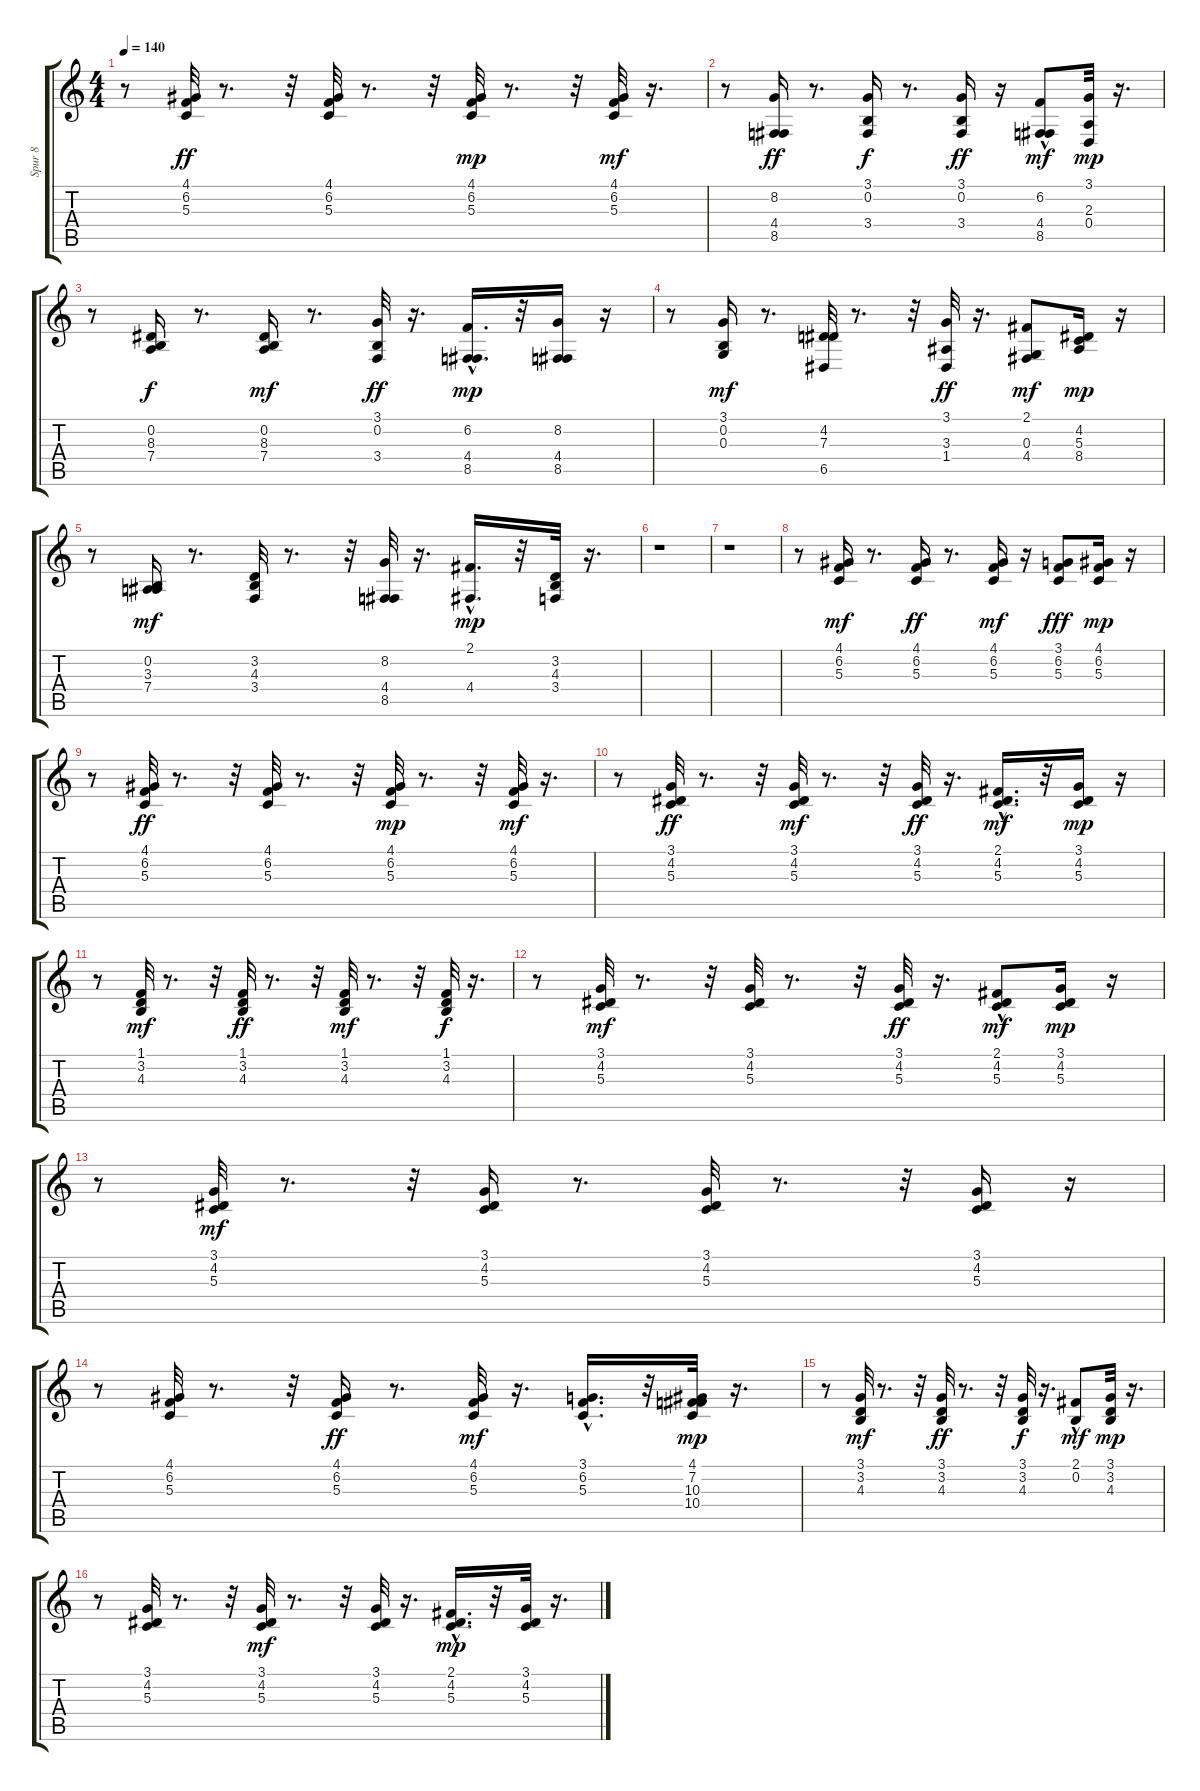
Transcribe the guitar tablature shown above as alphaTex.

\track ("Spur 8" "Spur 8") {instrument trombone}
\staff {score tabs}
\tuning (E4 B3 G3 D3 A2 E2) {hide}
\ts (4 4)
\tempo 140
\clef g2
\ks c
r.8{dy mp} (4.1 6.2 5.3).32{dy ff} r.8{d} r.32 (4.1 6.2 5.3).32 r.8{d} r.32 (4.1 6.2 5.3).32{dy mp} r.8{d} r.32 (4.1 6.2 5.3).32{dy mf} r.16{d} |
r.8 (8.2 4.4 8.5).16{dy ff} r.8{d} (3.1 0.2 3.4).16{dy f} r.8{d} (3.1 0.2 3.4).16{dy ff} r.16 (6.2 4.4{hac} 8.5{hac}).8{dy mf} (3.1 2.3 0.4).32{dy mp} r.16{d} |
r.8 (0.2 8.3 7.4).16{dy f} r.8{d} (0.2 8.3 7.4).16{dy mf} r.8{d} (3.1 0.2 3.4).32{dy ff} r.16{d} (6.2{hac} 4.4 8.5).16{d dy mp} r.32 (8.2 4.4 8.5).16 r.16 |
r.8 (3.1 0.2 0.3).16{dy mf} r.8{d} (4.2 7.3 6.5).32 r.8{d} r.32 (3.1 3.3 1.4).32{dy ff} r.16{d} (2.1 0.3 4.4).8{dy mf} (4.2 5.3 8.4).16{dy mp} r.16 |
r.8 (0.2 3.3 7.4).16{dy mf} r.8{d} (3.2 4.3 3.4).32 r.8{d} r.32 (8.2 4.4 8.5).32 r.16{d} (2.1{hac} 4.4{hac}).16{d dy mp} r.32 (3.2 4.3 3.4).32 r.16{d} |
r.1 |
r.1 |
r.8 (4.1 6.2 5.3).16{dy mf} r.8{d} (4.1 6.2 5.3).16{dy ff} r.8{d} (4.1 6.2 5.3).16{dy mf} r.16 (3.1 6.2 5.3).8{dy fff} (4.1 6.2 5.3).16{dy mp} r.16 |
r.8 (4.1 6.2 5.3).32{dy ff} r.8{d} r.32 (4.1 6.2 5.3).32 r.8{d} r.32 (4.1 6.2 5.3).32{dy mp} r.8{d} r.32 (4.1 6.2 5.3).32{dy mf} r.16{d} |
r.8 (3.1 4.2 5.3).32{dy ff} r.8{d} r.32 (3.1 4.2 5.3).32{dy mf} r.8{d} r.32 (3.1 4.2 5.3).32{dy ff} r.16{d} (2.1{hac} 4.2 5.3).16{d dy mf} r.32 (3.1 4.2 5.3).16{dy mp} r.16 |
r.8 (1.1 3.2 4.3).32{dy mf} r.8{d} r.32 (1.1 3.2 4.3).32{dy ff} r.8{d} r.32 (1.1 3.2 4.3).32{dy mf} r.8{d} r.32 (1.1 3.2 4.3).32{dy f} r.16{d} |
r.8 (3.1 4.2 5.3).32{dy mf} r.8{d} r.32 (3.1 4.2 5.3).32 r.8{d} r.32 (3.1 4.2 5.3).32{dy ff} r.16{d} (2.1 4.2{hac} 5.3{hac}).8{dy mf} (3.1 4.2 5.3).16{dy mp} r.16 |
r.8 (3.1 4.2 5.3).32{dy mf} r.8{d} r.32 (3.1 4.2 5.3).16 r.8{d} (3.1 4.2 5.3).32 r.8{d} r.32 (3.1 4.2 5.3).16 r.16 |
r.8 (4.1 6.2 5.3).32 r.8{d} r.32 (4.1 6.2 5.3).16{dy ff} r.8{d} (4.1 6.2 5.3).32{dy mf} r.16{d} (3.1 6.2 5.3{hac}).16{d} r.32 (4.1 7.2 10.3 10.4).32{dy mp} r.16{d} |
r.8 (3.1 3.2 4.3).32{dy mf} r.8{d} r.32 (3.1 3.2 4.3).32{dy ff} r.8{d} r.32 (3.1 3.2 4.3).32{dy f} r.16{d} (2.1 0.2{hac}).8{dy mf} (3.1 3.2 4.3).32{dy mp} r.16{d} |
r.8 (3.1 4.2 5.3).32 r.8{d} r.32 (3.1 4.2 5.3).32{dy mf} r.8{d} r.32 (3.1 4.2 5.3).32 r.16{d} (2.1{hac} 4.2 5.3).16{d dy mp} r.32 (3.1 4.2 5.3).32 r.16{d}
